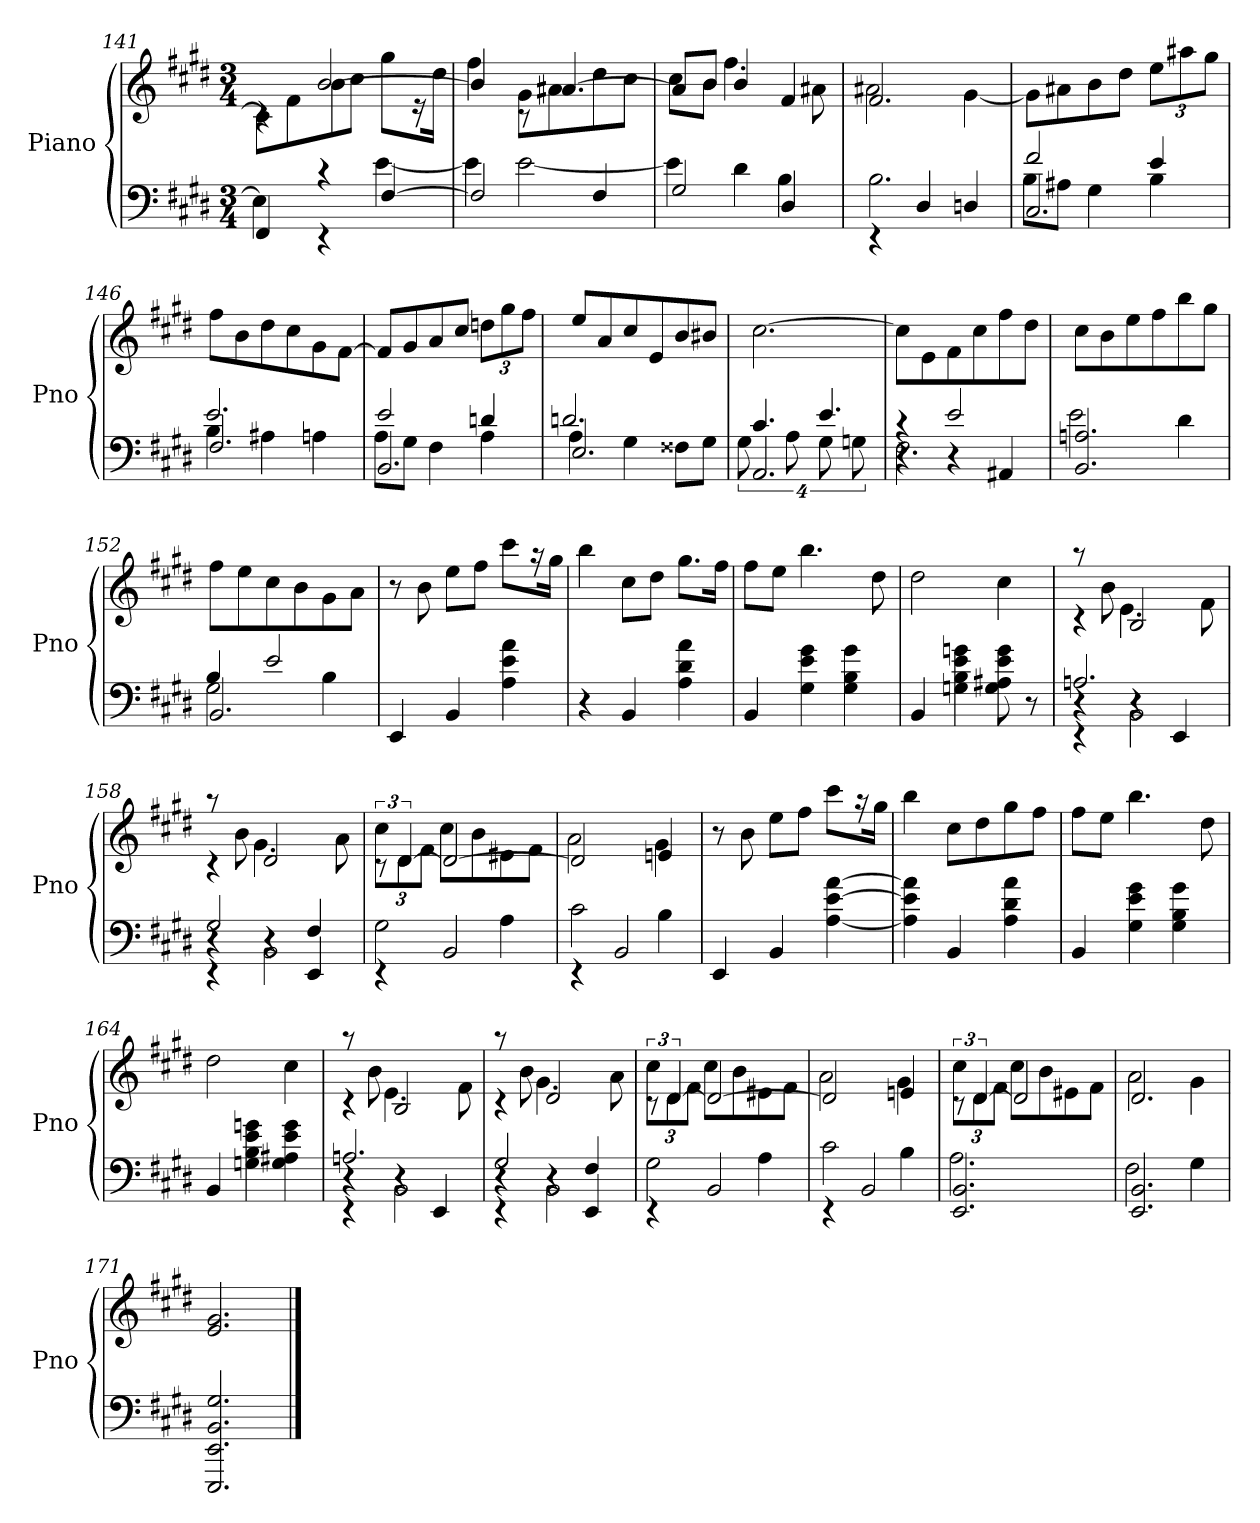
**kern	**kern
*part1	*part1
*staff2	*staff1
*I"Piano	*
*I'Pno	*
*clefF4	*clefG2
*k[f#c#g#d#]	*k[f#c#g#d#]
*M3/4	*M3/4
=141	=141
*^	*^
4FF#	4E]	4rc	8c#L]
.	.	.	8f#
4rEE	4rc	[2b	8b
.	.	.	8cc#J
[4F#	[4e	.	8gg#L
.	.	.	16r
.	.	.	16dd#Jk
=142	=142	=142	=142
2F#]	4e]	4b]	4ff#
.	[2e	8rc	8g#L
.	.	[4.a#X	8a#X
4F#	.	.	8dd#
.	.	.	8cc#J
=143	=143	=143	=143
2G#	4e]	8a#L]	8cc#L
.	.	8bJ	8bJ
.	4d#	4b	4.ff#
4D#	4B	4f#	.
.	.	.	8a#X
=144	=144	=144	=144
4rEE	2.B	2.f#	2a#X
4D#	.	.	.
4Dn	.	.	[4g#
*	*	*v	*v
=145	=145	=145
*	*^	*
2.C#	8BL	2f#	8g#L]
.	8A#XJ	.	8a#X
.	4G#	.	8b
.	.	.	8dd#J
.	4B	4e	12eeL
.	.	.	12aa#X
.	.	.	12gg#J
=146	=146	=146	=146
2.F#	4B	2.e	8ff#L
.	.	.	8b
.	4A#X	.	8dd#
.	.	.	8cc#
.	4An	.	8g#
.	.	.	[8f#J
=147	=147	=147	=147
2.BB	8AL	2e	8f#L]
.	8G#J	.	8g#
.	4F#	.	8a
.	.	.	8cc#J
.	4A	4dn	12ddnL
.	.	.	12gg#
.	.	.	12ff#J
=148	=148	=148	=148
2.E	4A	2.dn	8eeL
.	.	.	8a
.	4G#	.	8cc#
.	.	.	8e
.	8F##XL	.	8b
.	8G#J	.	8b#XJ
=149	=149	=149	=149
2.AA	16%3G#	4.c#	[2.cc#
.	16%3A	.	.
.	16%3G#	4.e	.
.	16%3Gn	.	.
=150	=150	=150	=150
4r	2.F#	4rc	8cc#L]
.	.	.	8e
4r	.	2e	8f#
.	.	.	8cc#
4AA#X	.	.	8ff#
.	.	.	8dd#J
*	*v	*v	*
=151	=151	=151
2.BB 2.An	2e	8cc#L
.	.	8b
.	.	8ee
.	.	8ff#
.	4d#	8bb
.	.	8gg#J
=152	=152	=152
*	*^	*
2.BB	2G#	4B	8ff#L
.	.	.	8ee
.	.	2e	8cc#
.	.	.	8b
.	4B	.	8g#
.	.	.	8aJ
*v	*v	*v	*
=153	=153
4EE	8r
.	8b
4BB	8eeL
.	8ff#J
4A 4e 4a	8ccc#L
.	16r
.	16gg#Jk
=154	=154
4r	4bb
4BB	8cc#L
.	8dd#J
4A 4d# 4a	8.gg#L
.	16ff#Jk
=155	=155
4BB	8ff#L
.	8eeJ
4G# 4e 4g#	4.bb
4G# 4B 4g#	.
.	8dd#
=156	=156
4BB	2dd#
4Gn 4B 4e 4gn	.
8G 8A#X 8e 8g	4cc#
8r	.
=157	=157
*^	*^
*	*^	*	*
4r	4rEE	2.An	4rc	8raa
.	.	.	.	8b
4r	2BB	.	2B	4.e
4EE	.	.	.	.
.	.	.	.	8f#
=158	=158	=158	=158	=158
4r	4rEE	2G#	4rc	8raa
.	.	.	.	8b
4r	2BB	.	2d#	4.g#
4EE	.	4F#	.	.
.	.	.	.	8a
*	*v	*v	*	*
=159	=159	=159	=159
4rEE	2G#	12rc	12cc#L
.	.	[6d#	12d#
.	.	.	12f#J
2BB	.	2d#_	8cc#L
.	.	.	8b
.	4A	.	8e#X
.	.	.	8f#J
=160	=160	=160	=160
4rEE	2c#	2d#]	2a
2BB	.	.	.
.	4B	4en	4g#
*v	*v	*	*
*	*v	*v
=161	=161
4EE	8r
.	8b
4BB	8eeL
.	8ff#J
[4A [4e [4a	8ccc#L
.	16r
.	16gg#Jk
=162	=162
4A] 4e] 4a]	4bb
4BB	8cc#L
.	8dd#
4A 4d# 4a	8gg#
.	8ff#J
=163	=163
4BB	8ff#L
.	8eeJ
4G# 4e 4g#	4.bb
4G# 4B 4g#	.
.	8dd#
=164	=164
4BB	2dd#
4Gn 4B 4e 4gn	.
4G 4A#X 4e 4g	4cc#
=165	=165
*^	*^
*	*^	*	*
4r	4rEE	2.An	4rc	8raa
.	.	.	.	8b
4r	2BB	.	2B	4.e
4EE	.	.	.	.
.	.	.	.	8f#
=166	=166	=166	=166	=166
4r	4rEE	2G#	4rc	8raa
.	.	.	.	8b
4r	2BB	.	2d#	4.g#
4EE	.	4F#	.	.
.	.	.	.	8a
*	*v	*v	*	*
=167	=167	=167	=167
4rEE	2G#	12rc	12cc#L
.	.	[6d#	12d#
.	.	.	12f#J
2BB	.	2d#_	8cc#L
.	.	.	8b
.	4A	.	8e#X
.	.	.	8f#J
=168	=168	=168	=168
4rEE	2c#	2d#]	2a
2BB	.	.	.
.	4B	4en	4g#
=169	=169	=169	=169
2.EE 2.BB	2.A	12rc	12cc#L
.	.	[6d#	12d#
.	.	.	12f#J
.	.	2d#]	8cc#L
.	.	.	8b
.	.	.	8e#X
.	.	.	8f#J
=170	=170	=170	=170
2.EE 2.BB	2F#	2.d#	2a
.	4G#	.	4g#
*v	*v	*	*
*	*v	*v
=171	=171
2.EEE 2.EE 2.BB 2.G#	2.e 2.g#
==	==
*-	*-
